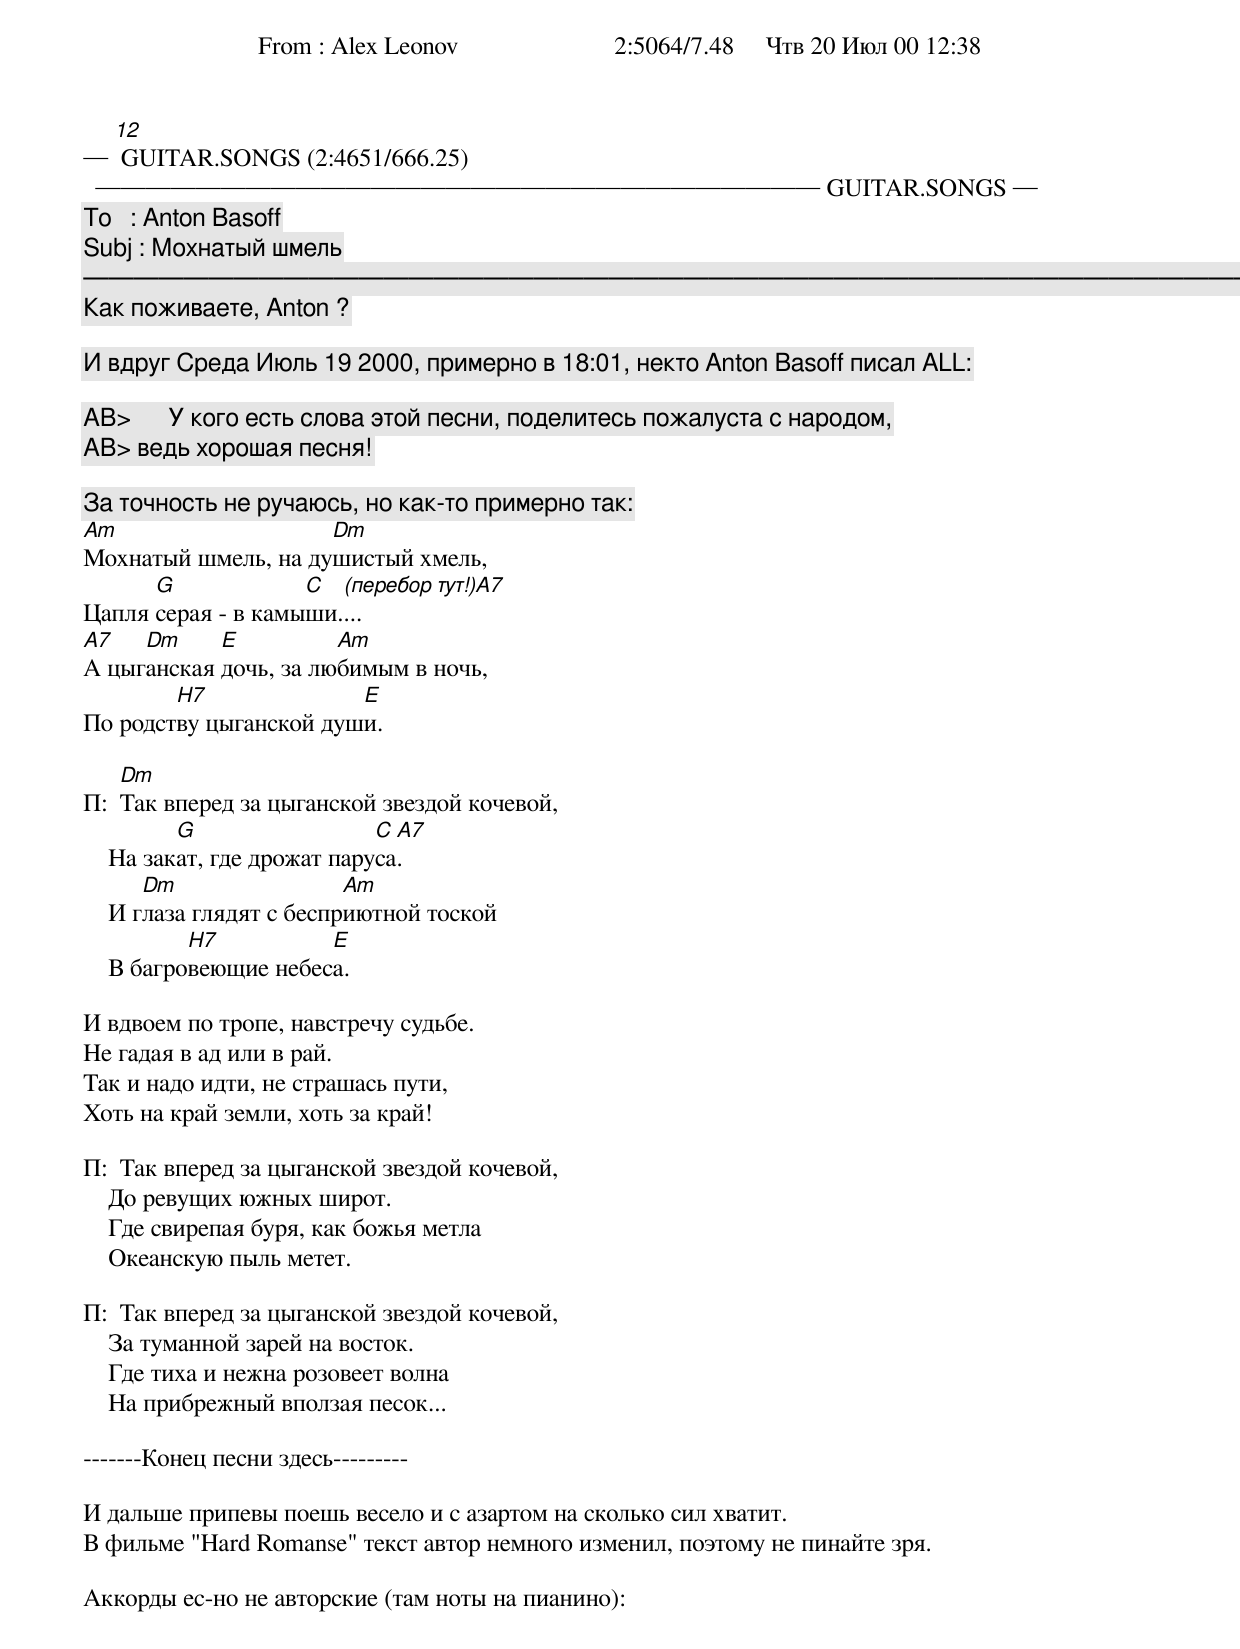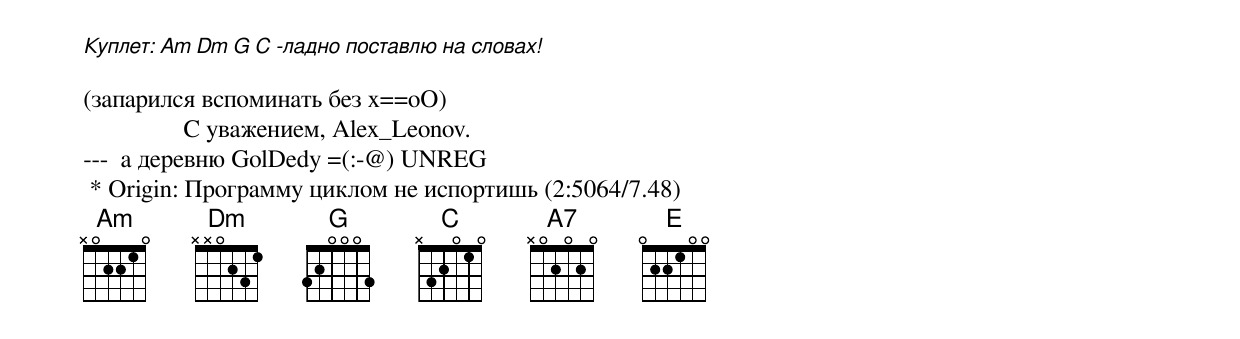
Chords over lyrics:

─ [12] GUITAR.SONGS (2:4651/666.25) ───────────────────────────── GUITAR.SONGS ─
 From : Alex Leonov                         2:5064/7.48     Чтв 20 Июл 00 12:38
 To   : Anton Basoff
 Subj : Мохнатый шмель
────────────────────────────────────────────────────────────────────────────────
Как поживаете, Anton ?

 И вдруг Среда Июль 19 2000, примерно в 18:01, некто Anton Basoff писал ALL:

 AB>      У кого есть слова этой песни, поделитесь пожалуста с народом,
 AB> ведь хорошая песня!

За точность не ручаюсь, но как-то примерно так:
Am                   Dm
Мохнатый шмель, на душистый хмель,
      G             C  (перебор тут!)A7
Цапля серая - в камыши....
A7   Dm     E          Am
А цыганская дочь, за любимым в ночь,
        H7              E
По родству цыганской души.

    Dm
П:  Так вперед за цыганской звездой кочевой,
          G                  C A7
    Hа закат, где дрожат паруса.
       Dm                 Am
    И глаза глядят с бесприютной тоской
           H7          E
    В багровеющие небеса.

И вдвоем по тропе, навстречу судьбе.
Hе гадая в ад или в рай.
Так и надо идти, не страшась пути,
Хоть на край земли, хоть за край!

П:  Так вперед за цыганской звездой кочевой,
    До ревущих южных широт.
    Где свирепая буря, как божья метла
    Океанскую пыль метет.

П:  Так вперед за цыганской звездой кочевой,
    За туманной зарей на восток.
    Где тиха и нежна розовеет волна
    Hа прибрежный вползая песок...

-------Конец песни здесь---------

И дальше припевы поешь весело и с азартом на сколько сил хватит.
В фильме "Hard Romanse" текст автор немного изменил, поэтому не пинайте зря.

Аккорды ес-но не авторские (там ноты на пианино):

Куплет: Am Dm G C -ладно поставлю на словах!

(запарился вспоминать без x==оО)
                C уважением, Alex_Leonov.
---  а деревню GolDedу =(:-@) UNREG
 * Origin: Программу циклом не испортишь (2:5064/7.48)
